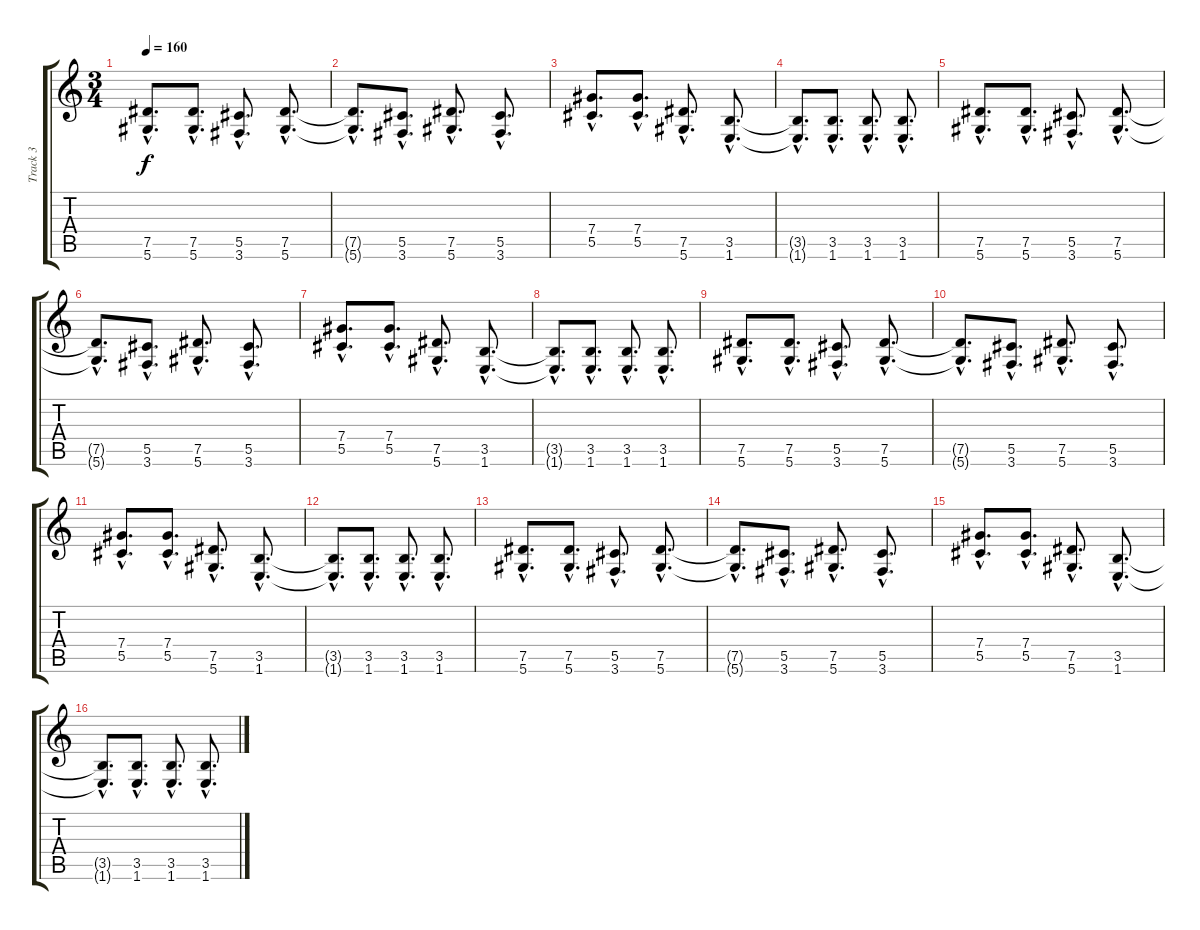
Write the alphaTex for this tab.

\track ("Track 3" "Track 3") {instrument overdrivenguitar}
\staff {score tabs}
\tuning (Eb4 Bb3 Gb3 Db3 Ab2 Eb2) {hide}
\ts (3 4)
\tempo 160
\clef g2
\ks c
(7.5{hac} 5.6{hac}).8{d dy f} (7.5{hac} 5.6{hac}).8{d} (5.5{hac} 3.6{hac}).8{d} (7.5{hac} 5.6{hac}).8{d} |
(7.5{hac t} 5.6{hac t}).8{d} (5.5{hac} 3.6{hac}).8{d} (7.5{hac} 5.6{hac}).8{d} (5.5{hac} 3.6{hac}).8{d} |
(7.4{hac} 5.5{hac}).8{d} (7.4{hac} 5.5{hac}).8{d} (7.5{hac} 5.6{hac}).8{d} (3.5{hac} 1.6{hac}).8{d} |
(3.5{hac t} 1.6{hac t}).8{d} (3.5{hac} 1.6{hac}).8{d} (3.5{hac} 1.6{hac}).8{d} (3.5{hac} 1.6{hac}).8{d} |
(7.5{hac} 5.6{hac}).8{d} (7.5{hac} 5.6{hac}).8{d} (5.5{hac} 3.6{hac}).8{d} (7.5{hac} 5.6{hac}).8{d} |
(7.5{hac t} 5.6{hac t}).8{d} (5.5{hac} 3.6{hac}).8{d} (7.5{hac} 5.6{hac}).8{d} (5.5{hac} 3.6{hac}).8{d} |
(7.4{hac} 5.5{hac}).8{d} (7.4{hac} 5.5{hac}).8{d} (7.5{hac} 5.6{hac}).8{d} (3.5{hac} 1.6{hac}).8{d} |
(3.5{hac t} 1.6{hac t}).8{d} (3.5{hac} 1.6{hac}).8{d} (3.5{hac} 1.6{hac}).8{d} (3.5{hac} 1.6{hac}).8{d} |
(7.5{hac} 5.6{hac}).8{d} (7.5{hac} 5.6{hac}).8{d} (5.5{hac} 3.6{hac}).8{d} (7.5{hac} 5.6{hac}).8{d} |
(7.5{hac t} 5.6{hac t}).8{d} (5.5{hac} 3.6{hac}).8{d} (7.5{hac} 5.6{hac}).8{d} (5.5{hac} 3.6{hac}).8{d} |
(7.4{hac} 5.5{hac}).8{d} (7.4{hac} 5.5{hac}).8{d} (7.5{hac} 5.6{hac}).8{d} (3.5{hac} 1.6{hac}).8{d} |
(3.5{hac t} 1.6{hac t}).8{d} (3.5{hac} 1.6{hac}).8{d} (3.5{hac} 1.6{hac}).8{d} (3.5{hac} 1.6{hac}).8{d} |
(7.5{hac} 5.6{hac}).8{d} (7.5{hac} 5.6{hac}).8{d} (5.5{hac} 3.6{hac}).8{d} (7.5{hac} 5.6{hac}).8{d} |
(7.5{hac t} 5.6{hac t}).8{d} (5.5{hac} 3.6{hac}).8{d} (7.5{hac} 5.6{hac}).8{d} (5.5{hac} 3.6{hac}).8{d} |
(7.4{hac} 5.5{hac}).8{d} (7.4{hac} 5.5{hac}).8{d} (7.5{hac} 5.6{hac}).8{d} (3.5{hac} 1.6{hac}).8{d} |
(3.5{hac t} 1.6{hac t}).8{d} (3.5{hac} 1.6{hac}).8{d} (3.5{hac} 1.6{hac}).8{d} (3.5{hac} 1.6{hac}).8{d}
